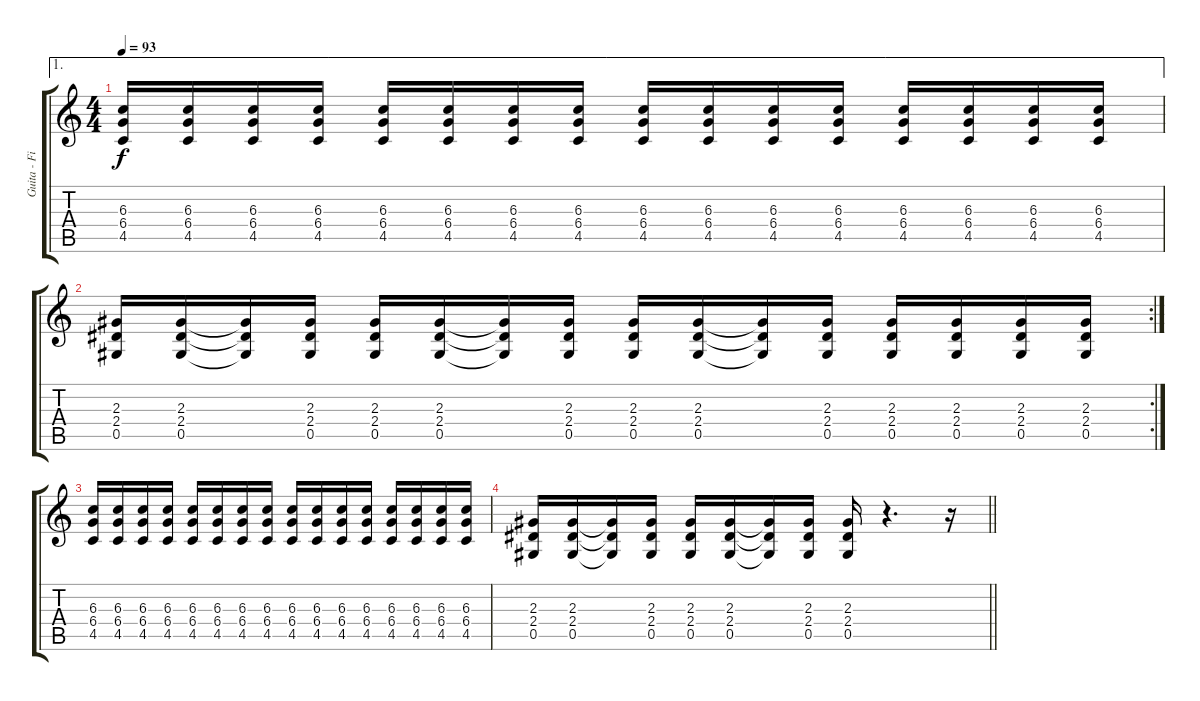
\track ("Guita - Fi" "Guita - Fi") {instrument overdrivenguitar}
\staff {score tabs}
\tuning (Eb4 Bb3 Gb3 Db3 Ab2 Eb2) {hide}
\ae 1
\ts (4 4)
\tempo 93
\clef g2
\ks c
(6.3 6.4 4.5).16{dy f} (6.3 6.4 4.5).16 (6.3 6.4 4.5).16 (6.3 6.4 4.5).16 (6.3 6.4 4.5).16 (6.3 6.4 4.5).16 (6.3 6.4 4.5).16 (6.3 6.4 4.5).16 (6.3 6.4 4.5).16 (6.3 6.4 4.5).16 (6.3 6.4 4.5).16 (6.3 6.4 4.5).16 (6.3 6.4 4.5).16 (6.3 6.4 4.5).16 (6.3 6.4 4.5).16 (6.3 6.4 4.5).16 |
\rc 2
(2.3 2.4 0.5).16 (2.3 2.4 0.5).16 (2.3{t} 2.4{t} 0.5{t}).16 (2.3 2.4 0.5).16 (2.3 2.4 0.5).16 (2.3 2.4 0.5).16 (2.3{t} 2.4{t} 0.5{t}).16 (2.3 2.4 0.5).16 (2.3 2.4 0.5).16 (2.3 2.4 0.5).16 (2.3{t} 2.4{t} 0.5{t}).16 (2.3 2.4 0.5).16 (2.3 2.4 0.5).16 (2.3 2.4 0.5).16 (2.3 2.4 0.5).16 (2.3 2.4 0.5).16 |
(6.3 6.4 4.5).16 (6.3 6.4 4.5).16 (6.3 6.4 4.5).16 (6.3 6.4 4.5).16 (6.3 6.4 4.5).16 (6.3 6.4 4.5).16 (6.3 6.4 4.5).16 (6.3 6.4 4.5).16 (6.3 6.4 4.5).16 (6.3 6.4 4.5).16 (6.3 6.4 4.5).16 (6.3 6.4 4.5).16 (6.3 6.4 4.5).16 (6.3 6.4 4.5).16 (6.3 6.4 4.5).16 (6.3 6.4 4.5).16 |
\barLineRight lightlight
(2.3 2.4 0.5).16 (2.3 2.4 0.5).16 (2.3{t} 2.4{t} 0.5{t}).16 (2.3 2.4 0.5).16 (2.3 2.4 0.5).16 (2.3 2.4 0.5).16 (2.3{t} 2.4{t} 0.5{t}).16 (2.3 2.4 0.5).16 (2.3 2.4 0.5).16 r.4{d} r.16
